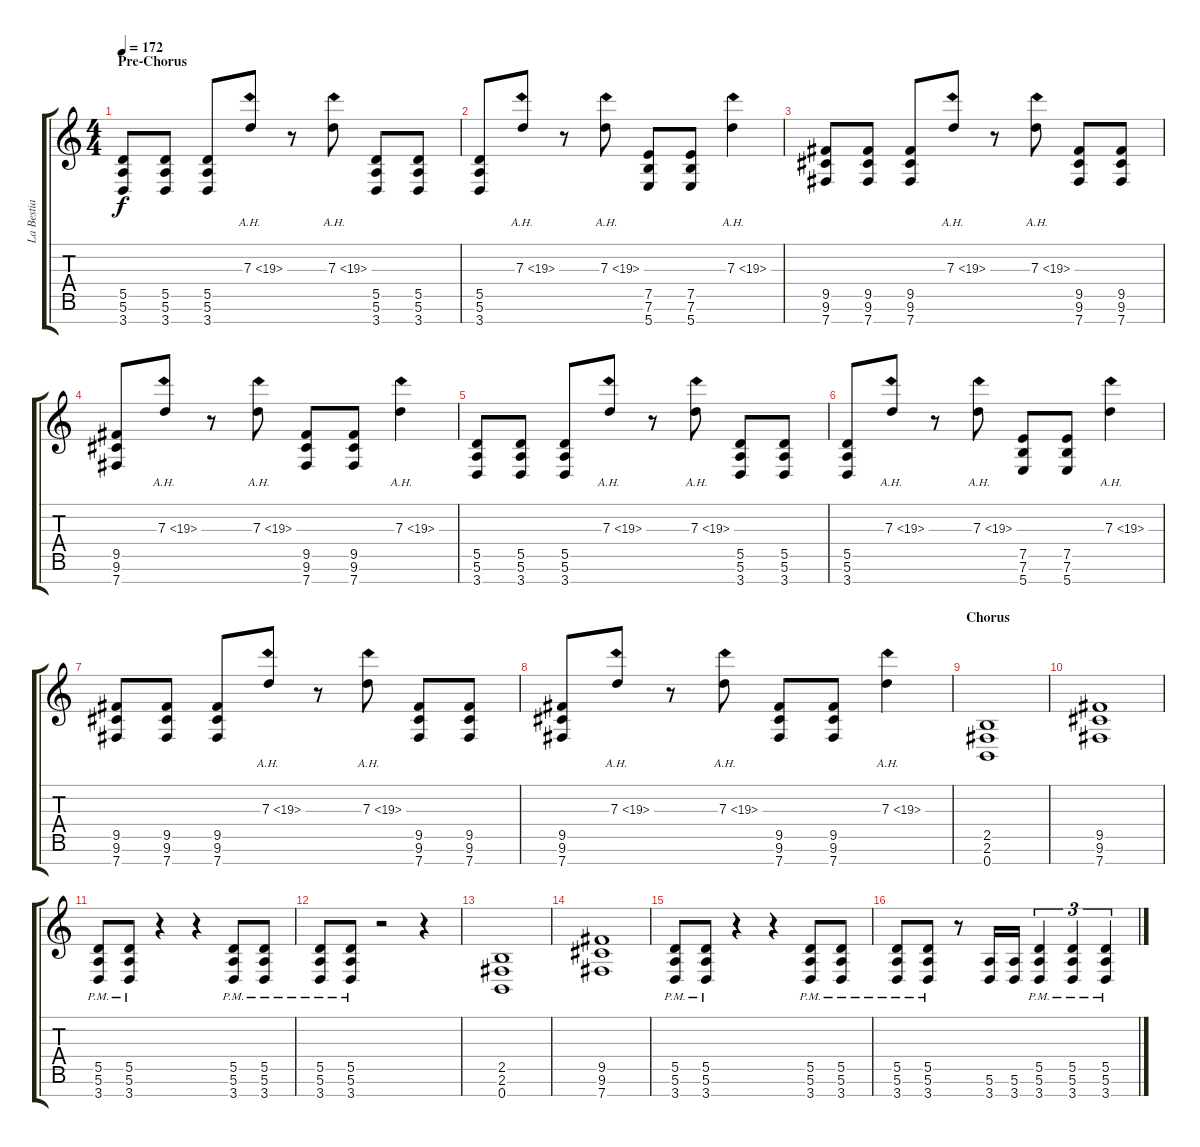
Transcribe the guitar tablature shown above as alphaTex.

\track ("La Bestia Assatanata (Guitar Effect)" "La Bestia ") {instrument distortionguitar}
\staff {score tabs}
\tuning (E4 B3 G3 D3 A2 E2 B1) {hide}
\ts (4 4)
\section ("" "Pre-Chorus")
\tempo 172
\clef g2
\ks c
(5.5 5.6 3.7).8{dy f} (5.5 5.6 3.7).8 (5.5 5.6 3.7).8 7.3{ah 12}.8 r.8 7.3{ah 12}.8 (5.5 5.6 3.7).8 (5.5 5.6 3.7).8 |
(5.5 5.6 3.7).8 7.3{ah 12}.8 r.8 7.3{ah 12}.8 (7.5 7.6 5.7).8 (7.5 7.6 5.7).8 7.3{ah 12}.4 |
(9.5 9.6 7.7).8 (9.5 9.6 7.7).8 (9.5 9.6 7.7).8 7.3{ah 12}.8 r.8 7.3{ah 12}.8 (9.5 9.6 7.7).8 (9.5 9.6 7.7).8 |
(9.5 9.6 7.7).8 7.3{ah 12}.8 r.8 7.3{ah 12}.8 (9.5 9.6 7.7).8 (9.5 9.6 7.7).8 7.3{ah 12}.4 |
(5.5 5.6 3.7).8 (5.5 5.6 3.7).8 (5.5 5.6 3.7).8 7.3{ah 12}.8 r.8 7.3{ah 12}.8 (5.5 5.6 3.7).8 (5.5 5.6 3.7).8 |
(5.5 5.6 3.7).8 7.3{ah 12}.8 r.8 7.3{ah 12}.8 (7.5 7.6 5.7).8 (7.5 7.6 5.7).8 7.3{ah 12}.4 |
(9.5 9.6 7.7).8 (9.5 9.6 7.7).8 (9.5 9.6 7.7).8 7.3{ah 12}.8 r.8 7.3{ah 12}.8 (9.5 9.6 7.7).8 (9.5 9.6 7.7).8 |
(9.5 9.6 7.7).8 7.3{ah 12}.8 r.8 7.3{ah 12}.8 (9.5 9.6 7.7).8 (9.5 9.6 7.7).8 7.3{ah 12}.4 |
\section ("" "Chorus")
(2.5 2.6 0.7).1 |
(9.5 9.6 7.7).1 |
(5.5{pm} 5.6{pm} 3.7{pm}).8 (5.5{pm} 5.6{pm} 3.7{pm}).8 r.4 r.4 (5.5{pm} 5.6{pm} 3.7{pm}).8 (5.5{pm} 5.6{pm} 3.7{pm}).8 |
(5.5{pm} 5.6{pm} 3.7{pm}).8 (5.5{pm} 5.6{pm} 3.7{pm}).8 r.2 r.4 |
(2.5 2.6 0.7).1 |
(9.5 9.6 7.7).1 |
(5.5{pm} 5.6{pm} 3.7{pm}).8 (5.5{pm} 5.6{pm} 3.7{pm}).8 r.4 r.4 (5.5{pm} 5.6{pm} 3.7{pm}).8 (5.5{pm} 5.6{pm} 3.7{pm}).8 |
(5.5{pm} 5.6{pm} 3.7{pm}).8 (5.5{pm} 5.6{pm} 3.7{pm}).8 r.8 (5.6 3.7).16 (5.6 3.7).16 (5.5{pm} 5.6{pm} 3.7{pm}).4{tu (3 2)} (5.5{pm} 5.6{pm} 3.7{pm}).4{tu (3 2)} (5.5{pm} 5.6{pm} 3.7{pm}).4{tu (3 2)}
